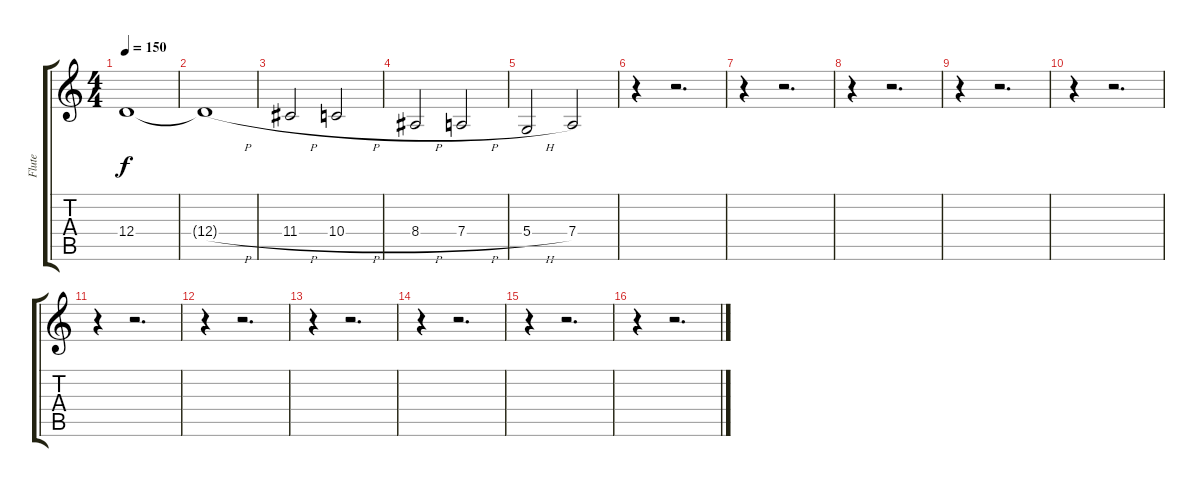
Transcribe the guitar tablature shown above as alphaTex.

\track ("Flute" "Flute") {instrument flute}
\staff {score tabs}
\tuning (E4 B3 G3 D3 A2 E2) {hide}
\ts (4 4)
\tempo 150
\clef g2
\ks c
12.4{t}.1{dy f} |
12.4{h t}.1 |
11.4{h}.2 10.4{h}.2 |
8.4{h}.2 7.4{h}.2 |
5.4{h}.2 7.4.2 |
r.4 r.2{d} |
r.4 r.2{d} |
r.4 r.2{d} |
r.4 r.2{d} |
r.4 r.2{d} |
r.4 r.2{d} |
r.4 r.2{d} |
r.4 r.2{d} |
r.4 r.2{d} |
r.4 r.2{d} |
r.4 r.2{d}
